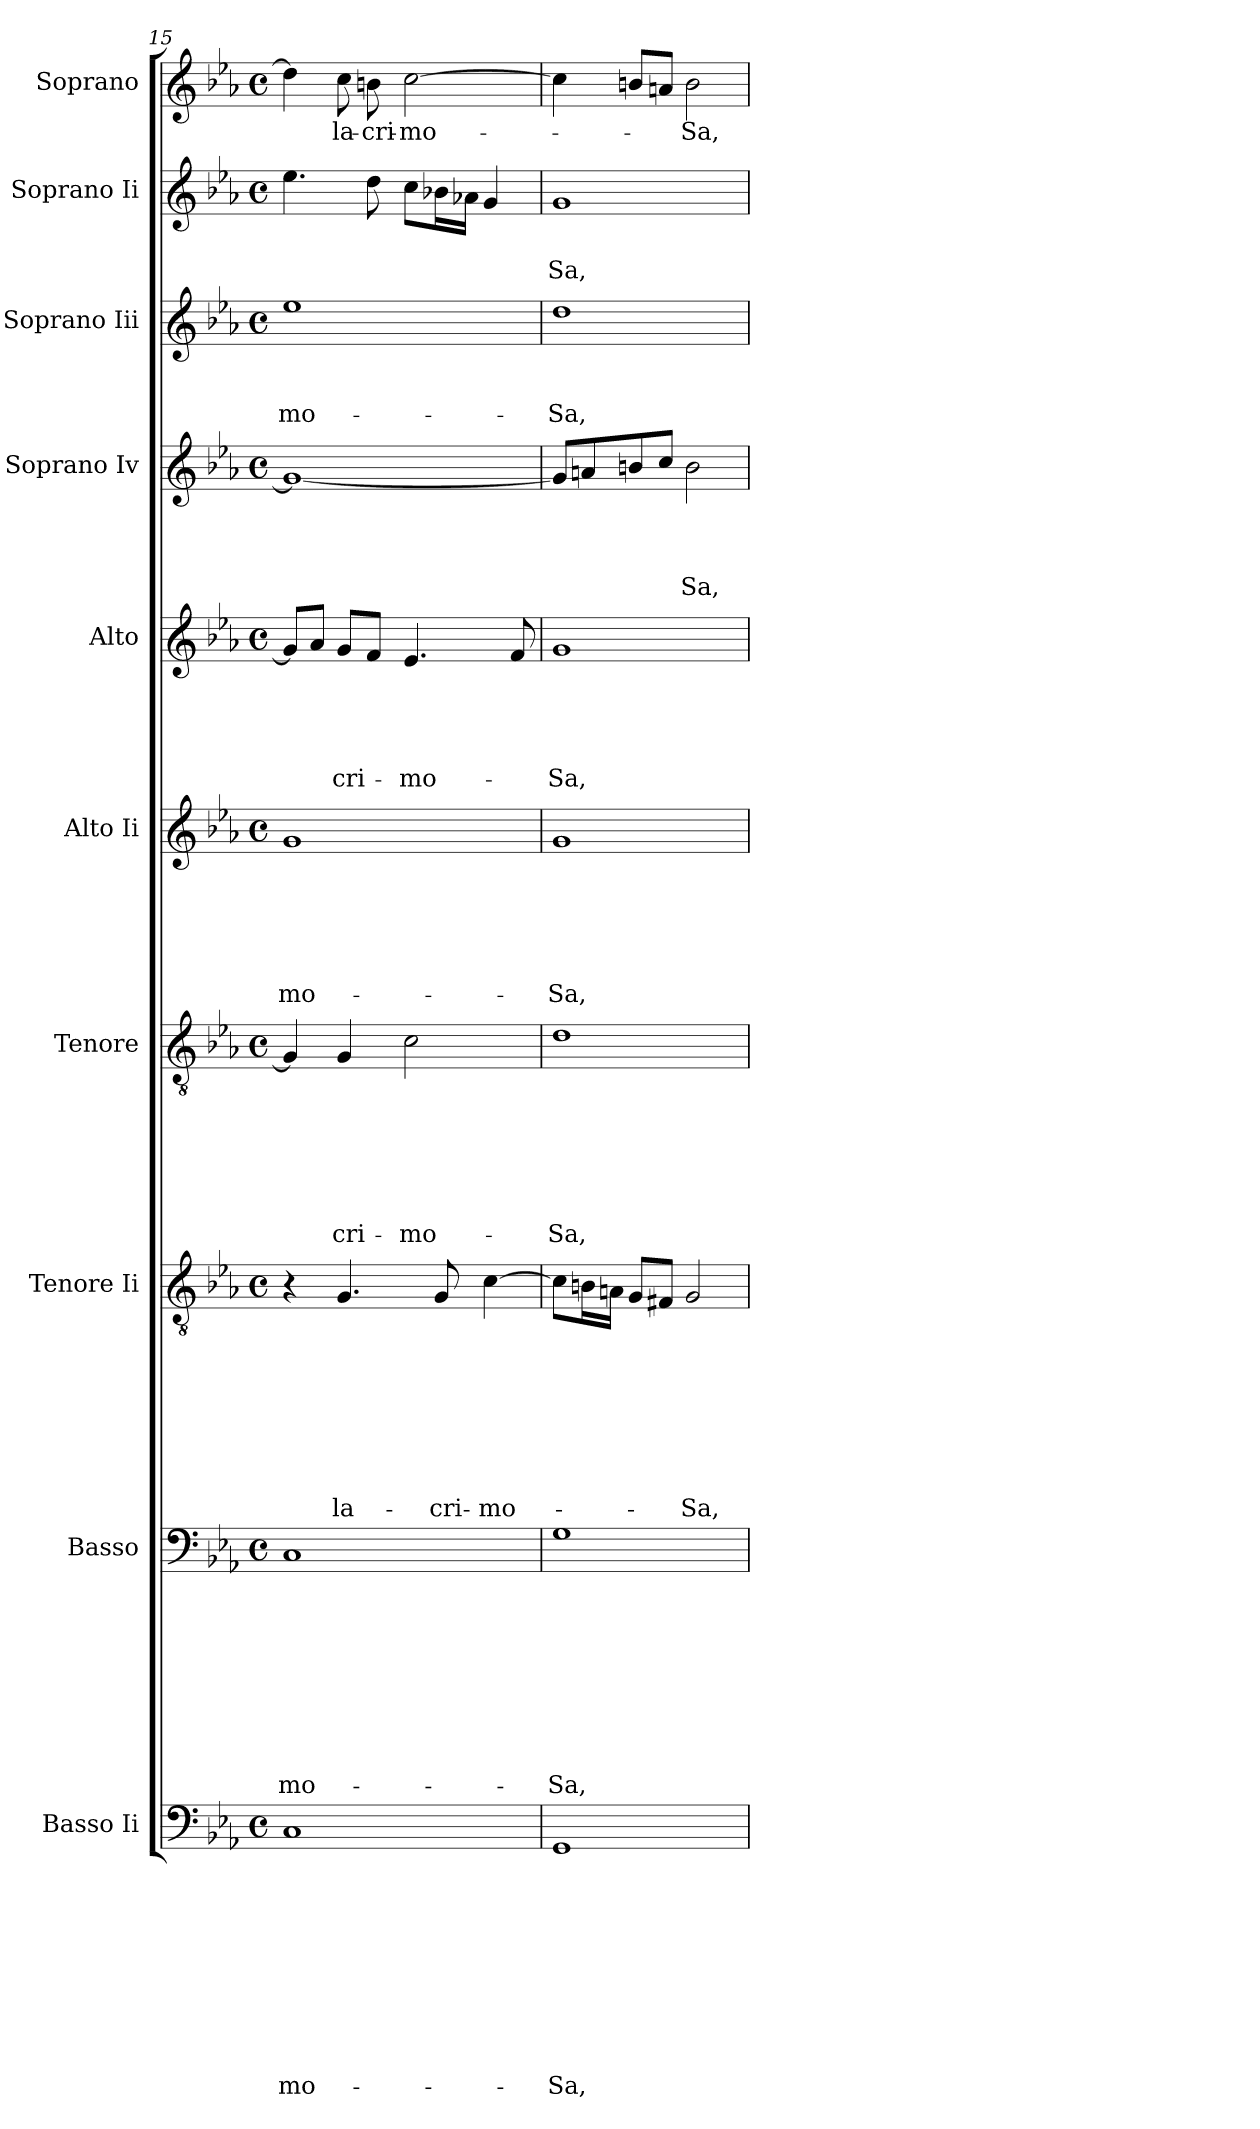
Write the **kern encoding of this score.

**kern	**text	**text	**text	**text	**text	**text	**text	**text	**text	**text	**kern	**text	**text	**text	**text	**text	**text	**text	**text	**text	**kern	**text	**text	**text	**text	**text	**text	**text	**text	**kern	**text	**text	**text	**text	**text	**text	**text	**kern	**text	**text	**text	**text	**text	**text	**kern	**text	**text	**text	**text	**text	**kern	**text	**text	**text	**text	**kern	**text	**text	**text	**kern	**text	**text	**kern	**text
*part10	*part10	*part10	*part10	*part10	*part10	*part10	*part10	*part10	*part10	*part10	*part9	*part9	*part9	*part9	*part9	*part9	*part9	*part9	*part9	*part9	*part8	*part8	*part8	*part8	*part8	*part8	*part8	*part8	*part8	*part7	*part7	*part7	*part7	*part7	*part7	*part7	*part7	*part6	*part6	*part6	*part6	*part6	*part6	*part6	*part5	*part5	*part5	*part5	*part5	*part5	*part4	*part4	*part4	*part4	*part4	*part3	*part3	*part3	*part3	*part2	*part2	*part2	*part1	*part1
*staff10	*staff10	*staff10	*staff10	*staff10	*staff10	*staff10	*staff10	*staff10	*staff10	*staff10	*staff9	*staff9	*staff9	*staff9	*staff9	*staff9	*staff9	*staff9	*staff9	*staff9	*staff8	*staff8	*staff8	*staff8	*staff8	*staff8	*staff8	*staff8	*staff8	*staff7	*staff7	*staff7	*staff7	*staff7	*staff7	*staff7	*staff7	*staff6	*staff6	*staff6	*staff6	*staff6	*staff6	*staff6	*staff5	*staff5	*staff5	*staff5	*staff5	*staff5	*staff4	*staff4	*staff4	*staff4	*staff4	*staff3	*staff3	*staff3	*staff3	*staff2	*staff2	*staff2	*staff1	*staff1
*I"Basso Ii	*	*	*	*	*	*	*	*	*	*	*I"Basso	*	*	*	*	*	*	*	*	*	*I"Tenore Ii	*	*	*	*	*	*	*	*	*I"Tenore	*	*	*	*	*	*	*	*I"Alto Ii	*	*	*	*	*	*	*I"Alto	*	*	*	*	*	*I"Soprano Iv	*	*	*	*	*I"Soprano Iii	*	*	*	*I"Soprano Ii	*	*	*I"Soprano	*
*clefF4	*	*	*	*	*	*	*	*	*	*	*clefF4	*	*	*	*	*	*	*	*	*	*clefGv2	*	*	*	*	*	*	*	*	*clefGv2	*	*	*	*	*	*	*	*clefG2	*	*	*	*	*	*	*clefG2	*	*	*	*	*	*clefG2	*	*	*	*	*clefG2	*	*	*	*clefG2	*	*	*clefG2	*
*k[b-e-a-]	*	*	*	*	*	*	*	*	*	*	*k[b-e-a-]	*	*	*	*	*	*	*	*	*	*k[b-e-a-]	*	*	*	*	*	*	*	*	*k[b-e-a-]	*	*	*	*	*	*	*	*k[b-e-a-]	*	*	*	*	*	*	*k[b-e-a-]	*	*	*	*	*	*k[b-e-a-]	*	*	*	*	*k[b-e-a-]	*	*	*	*k[b-e-a-]	*	*	*k[b-e-a-]	*
*E-:	*	*	*	*	*	*	*	*	*	*	*E-:	*	*	*	*	*	*	*	*	*	*E-:	*	*	*	*	*	*	*	*	*E-:	*	*	*	*	*	*	*	*E-:	*	*	*	*	*	*	*E-:	*	*	*	*	*	*E-:	*	*	*	*	*E-:	*	*	*	*E-:	*	*	*E-:	*
*M4/4	*	*	*	*	*	*	*	*	*	*	*M4/4	*	*	*	*	*	*	*	*	*	*M4/4	*	*	*	*	*	*	*	*	*M4/4	*	*	*	*	*	*	*	*M4/4	*	*	*	*	*	*	*M4/4	*	*	*	*	*	*M4/4	*	*	*	*	*M4/4	*	*	*	*M4/4	*	*	*M4/4	*
*met(c)	*	*	*	*	*	*	*	*	*	*	*met(c)	*	*	*	*	*	*	*	*	*	*met(c)	*	*	*	*	*	*	*	*	*met(c)	*	*	*	*	*	*	*	*met(c)	*	*	*	*	*	*	*met(c)	*	*	*	*	*	*met(c)	*	*	*	*	*met(c)	*	*	*	*met(c)	*	*	*met(c)	*
=15	=15	=15	=15	=15	=15	=15	=15	=15	=15	=15	=15	=15	=15	=15	=15	=15	=15	=15	=15	=15	=15	=15	=15	=15	=15	=15	=15	=15	=15	=15	=15	=15	=15	=15	=15	=15	=15	=15	=15	=15	=15	=15	=15	=15	=15	=15	=15	=15	=15	=15	=15	=15	=15	=15	=15	=15	=15	=15	=15	=15	=15	=15	=15	=15
!	!	!	!	!	!	!	!	!	!	!LO:LY:b	!	!	!	!	!	!	!	!	!	!LO:LY:b	!	!	!	!	!	!	!	!	!	!	!	!	!	!	!	!	!	!	!	!	!	!	!	!LO:LY:b	!	!	!	!	!	!	!	!	!	!	!	!	!	!	!LO:LY:b	!	!	!	!	!
1C	.	.	.	.	.	.	.	.	.	-mo-	1C	.	.	.	.	.	.	.	.	-mo-	4r	.	.	.	.	.	.	.	.	4G/]	.	.	.	.	.	.	.	1g	.	.	.	.	.	-mo-	8g/L]	.	.	.	.	.	1g_	.	.	.	.	1ee-	.	.	-mo-	4.ee-\	.	.	4dd\]	.
.	.	.	.	.	.	.	.	.	.	.	.	.	.	.	.	.	.	.	.	.	.	.	.	.	.	.	.	.	.	.	.	.	.	.	.	.	.	.	.	.	.	.	.	.	8a-/J	.	.	.	.	.	.	.	.	.	.	.	.	.	.	.	.	.	.	.
!	!	!	!	!	!	!	!	!	!	!	!	!	!	!	!	!	!	!	!	!	!	!	!	!	!	!	!	!	!LO:LY:b	!	!	!	!	!	!	!	!LO:LY:b	!	!	!	!	!	!	!	!	!	!	!	!	!LO:LY:b	!	!	!	!	!	!	!	!	!	!	!	!	!	!LO:LY:b
.	.	.	.	.	.	.	.	.	.	.	.	.	.	.	.	.	.	.	.	.	4.G/	.	.	.	.	.	.	.	la-	4G/	.	.	.	.	.	.	-cri-	.	.	.	.	.	.	.	8g/L	.	.	.	.	-cri-	.	.	.	.	.	.	.	.	.	.	.	.	8cc\	la-
!	!	!	!	!	!	!	!	!	!	!	!	!	!	!	!	!	!	!	!	!	!	!	!	!	!	!	!	!	!	!	!	!	!	!	!	!	!	!	!	!	!	!	!	!	!	!	!	!	!	!	!	!	!	!	!	!	!	!	!	!	!	!	!	!LO:LY:b
.	.	.	.	.	.	.	.	.	.	.	.	.	.	.	.	.	.	.	.	.	.	.	.	.	.	.	.	.	.	.	.	.	.	.	.	.	.	.	.	.	.	.	.	.	8f/J	.	.	.	.	.	.	.	.	.	.	.	.	.	.	8dd\	.	.	8bn\	-cri-
!	!	!	!	!	!	!	!	!	!	!	!	!	!	!	!	!	!	!	!	!	!	!	!	!	!	!	!	!	!	!	!	!	!	!	!	!	!LO:LY:b	!	!	!	!	!	!	!	!	!	!	!	!	!LO:LY:b	!	!	!	!	!	!	!	!	!	!	!	!	!	!LO:LY:b
.	.	.	.	.	.	.	.	.	.	.	.	.	.	.	.	.	.	.	.	.	.	.	.	.	.	.	.	.	.	2c\	.	.	.	.	.	.	-mo-	.	.	.	.	.	.	.	4.e-/	.	.	.	.	-mo-	.	.	.	.	.	.	.	.	.	8cc\L	.	.	[>2cc\	-mo-
!	!	!	!	!	!	!	!	!	!	!	!	!	!	!	!	!	!	!	!	!	!	!	!	!	!	!	!	!	!LO:LY:b	!	!	!	!	!	!	!	!	!	!	!	!	!	!	!	!	!	!	!	!	!	!	!	!	!	!	!	!	!	!	!	!	!	!	!
.	.	.	.	.	.	.	.	.	.	.	.	.	.	.	.	.	.	.	.	.	8G/	.	.	.	.	.	.	.	-cri-	.	.	.	.	.	.	.	.	.	.	.	.	.	.	.	.	.	.	.	.	.	.	.	.	.	.	.	.	.	.	16b-X\L	.	.	.	.
.	.	.	.	.	.	.	.	.	.	.	.	.	.	.	.	.	.	.	.	.	.	.	.	.	.	.	.	.	.	.	.	.	.	.	.	.	.	.	.	.	.	.	.	.	.	.	.	.	.	.	.	.	.	.	.	.	.	.	.	16a-X\JJ	.	.	.	.
!	!	!	!	!	!	!	!	!	!	!	!	!	!	!	!	!	!	!	!	!	!	!	!	!	!	!	!	!	!LO:LY:b	!	!	!	!	!	!	!	!	!	!	!	!	!	!	!	!	!	!	!	!	!	!	!	!	!	!	!	!	!	!	!	!	!	!	!
.	.	.	.	.	.	.	.	.	.	.	.	.	.	.	.	.	.	.	.	.	[>4c\	.	.	.	.	.	.	.	-mo-	.	.	.	.	.	.	.	.	.	.	.	.	.	.	.	.	.	.	.	.	.	.	.	.	.	.	.	.	.	.	4g/	.	.	.	.
.	.	.	.	.	.	.	.	.	.	.	.	.	.	.	.	.	.	.	.	.	.	.	.	.	.	.	.	.	.	.	.	.	.	.	.	.	.	.	.	.	.	.	.	.	8f/	.	.	.	.	.	.	.	.	.	.	.	.	.	.	.	.	.	.	.
=16	=16	=16	=16	=16	=16	=16	=16	=16	=16	=16	=16	=16	=16	=16	=16	=16	=16	=16	=16	=16	=16	=16	=16	=16	=16	=16	=16	=16	=16	=16	=16	=16	=16	=16	=16	=16	=16	=16	=16	=16	=16	=16	=16	=16	=16	=16	=16	=16	=16	=16	=16	=16	=16	=16	=16	=16	=16	=16	=16	=16	=16	=16	=16	=16
!	!	!	!	!	!	!	!	!	!	!LO:LY:b	!	!	!	!	!	!	!	!	!	!LO:LY:b	!	!	!	!	!	!	!	!	!	!	!	!	!	!	!	!	!LO:LY:b	!	!	!	!	!	!	!LO:LY:b	!	!	!	!	!	!LO:LY:b	!	!	!	!	!	!	!	!	!LO:LY:b	!	!	!LO:LY:b	!	!
1GG	.	.	.	.	.	.	.	.	.	-Sa,	1G	.	.	.	.	.	.	.	.	-Sa,	8c\L]	.	.	.	.	.	.	.	.	1d	.	.	.	.	.	.	-Sa,	1g	.	.	.	.	.	-Sa,	1g	.	.	.	.	-Sa,	8g/L]	.	.	.	.	1dd	.	.	-Sa,	1g	.	-Sa,	4cc\]	.
.	.	.	.	.	.	.	.	.	.	.	.	.	.	.	.	.	.	.	.	.	16Bn\L	.	.	.	.	.	.	.	.	.	.	.	.	.	.	.	.	.	.	.	.	.	.	.	.	.	.	.	.	.	8an/	.	.	.	.	.	.	.	.	.	.	.	.	.
.	.	.	.	.	.	.	.	.	.	.	.	.	.	.	.	.	.	.	.	.	16An\JJ	.	.	.	.	.	.	.	.	.	.	.	.	.	.	.	.	.	.	.	.	.	.	.	.	.	.	.	.	.	.	.	.	.	.	.	.	.	.	.	.	.	.	.
.	.	.	.	.	.	.	.	.	.	.	.	.	.	.	.	.	.	.	.	.	8G/L	.	.	.	.	.	.	.	.	.	.	.	.	.	.	.	.	.	.	.	.	.	.	.	.	.	.	.	.	.	8bn/	.	.	.	.	.	.	.	.	.	.	.	8bn/L	.
.	.	.	.	.	.	.	.	.	.	.	.	.	.	.	.	.	.	.	.	.	8F#X/J	.	.	.	.	.	.	.	.	.	.	.	.	.	.	.	.	.	.	.	.	.	.	.	.	.	.	.	.	.	8cc/J	.	.	.	.	.	.	.	.	.	.	.	8an/J	.
!	!	!	!	!	!	!	!	!	!	!	!	!	!	!	!	!	!	!	!	!	!	!	!	!	!	!	!	!	!LO:LY:b	!	!	!	!	!	!	!	!	!	!	!	!	!	!	!	!	!	!	!	!	!	!	!	!	!	!LO:LY:b	!	!	!	!	!	!	!	!	!LO:LY:b
.	.	.	.	.	.	.	.	.	.	.	.	.	.	.	.	.	.	.	.	.	2G/	.	.	.	.	.	.	.	-Sa,	.	.	.	.	.	.	.	.	.	.	.	.	.	.	.	.	.	.	.	.	.	2b\	.	.	.	-Sa,	.	.	.	.	.	.	.	2b\	-Sa,
=	=	=	=	=	=	=	=	=	=	=	=	=	=	=	=	=	=	=	=	=	=	=	=	=	=	=	=	=	=	=	=	=	=	=	=	=	=	=	=	=	=	=	=	=	=	=	=	=	=	=	=	=	=	=	=	=	=	=	=	=	=	=	=	=
*-	*-	*-	*-	*-	*-	*-	*-	*-	*-	*-	*-	*-	*-	*-	*-	*-	*-	*-	*-	*-	*-	*-	*-	*-	*-	*-	*-	*-	*-	*-	*-	*-	*-	*-	*-	*-	*-	*-	*-	*-	*-	*-	*-	*-	*-	*-	*-	*-	*-	*-	*-	*-	*-	*-	*-	*-	*-	*-	*-	*-	*-	*-	*-	*-
